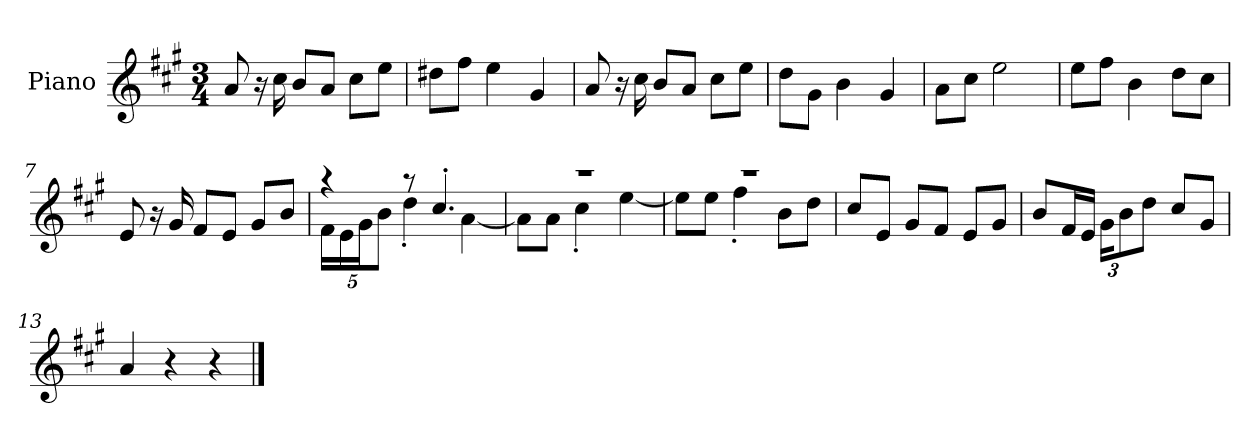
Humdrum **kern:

**kern
*part1
*staff1
*I"Piano
*I'P-no
*clefG2
*k[f#c#g#]
*M3/4
*MM181
=1
8a/
16r
16cc#\
8b/L
8a/J
8cc#\L
8ee\J
=2
8dd#X\L
8ff#\J
4ee\
4g#/
=3
8a/
16r
16cc#\
8b/L
8a/J
8cc#\L
8ee\J
=4
8dd\L
8g#\J
4b\
4g#/
=5
8a\L
8cc#\J
2ee\
=6
8ee\L
8ff#\J
4b\
8dd\L
8cc#\J
!!LO:LB:g=z
=7
8e/
16r
16g#/
8f#/L
8e/J
8g#/L
8b/J
=8
*^
*	*Xbrackettup
4r	20f#\LL
.	20e\
.	20g#\J
.	10b\J
8r	4dd'\
4.cc#'/	.
.	[4a\
=9	=9
2.r	8a\L]
.	8a\J
.	4cc#'\
.	[4ee\
=10	=10
2.r	8ee\L]
.	8ee\J
.	4ff#'\
.	8b\L
.	8dd\J
*v	*v
=11
8cc#/L
8e/J
8g#/L
8f#/J
8e/L
8g#/J
=12
8b/L
16f#/L
16e/JJ
24g#\KL
12b\
8dd\J
8cc#/L
8g#/J
!!LO:LB:g=z
=13
4a/
4r
4r
==
*-
